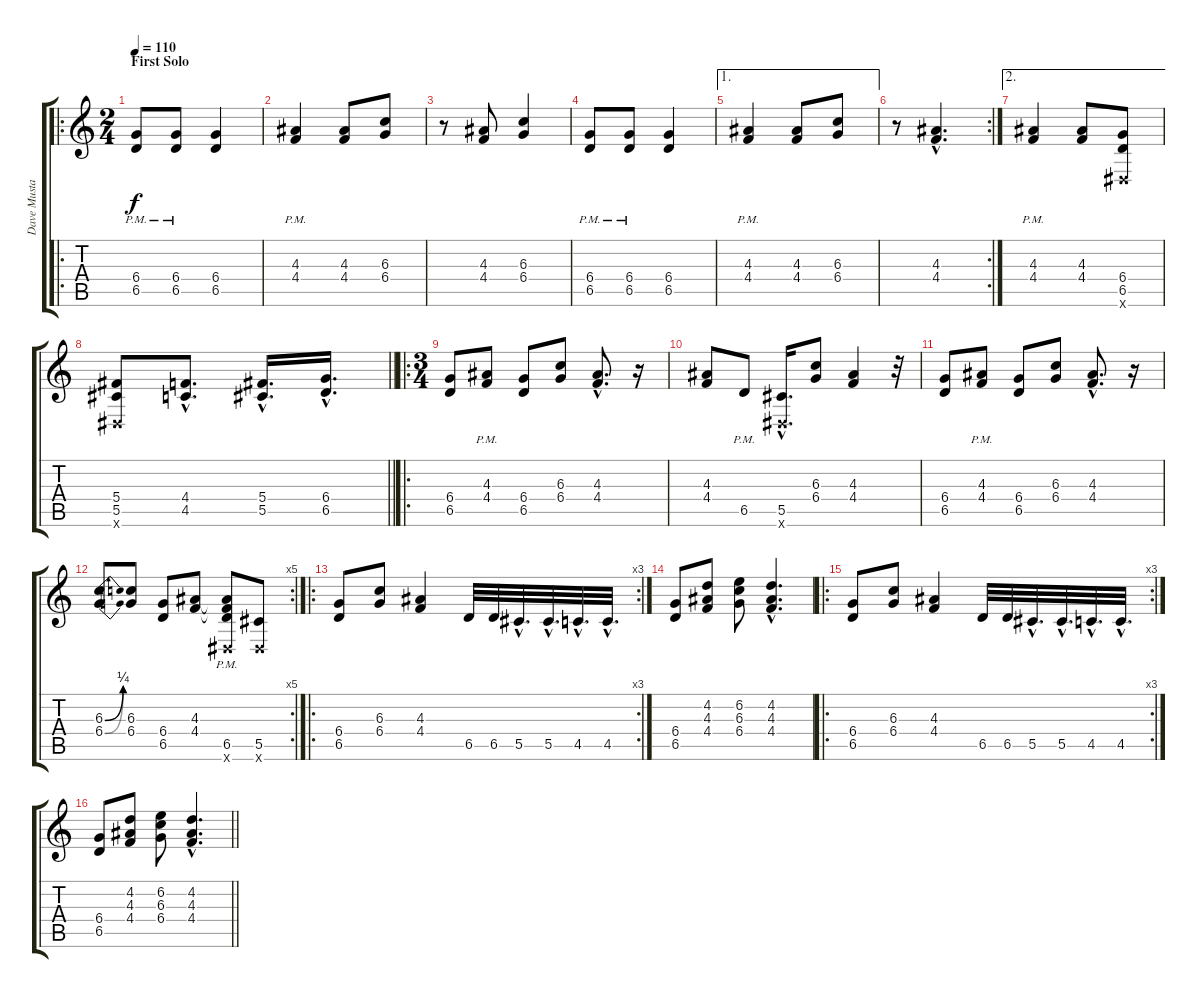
\track ("Dave Mustaine" "Dave Musta") {instrument distortionguitar}
\staff {score tabs}
\tuning (Eb4 Bb3 Gb3 Db3 Ab2 Eb2) {hide}
\ro
\ts (2 4)
\section ("" "First Solo")
\tempo 110
\clef g2
\ks c
(6.4{pm} 6.5{pm}).8{dy f} (6.4{pm} 6.5{pm}).8 (6.4 6.5).4 |
(4.3{pm} 4.4{pm}).4 (4.3 4.4).8 (6.3 6.4).8 |
r.8 (4.3 4.4).8 (6.3 6.4).4 |
(6.4{pm} 6.5{pm}).8 (6.4{pm} 6.5{pm}).8 (6.4 6.5).4 |
\ae 1
(4.3{pm} 4.4{pm}).4 (4.3 4.4).8 (6.3 6.4).8 |
\rc 2
r.8 (4.3{hac} 4.4{hac}).4{d} |
\ae 2
(4.3{pm} 4.4{pm}).4 (4.3 4.4).8 (6.4 6.5 0.6{x}).8 |
\barLineRight lightlight
(5.4 5.5 0.6{x}).8 (4.4{hac} 4.5{hac}).8{d} (5.4{hac} 5.5{hac}).16{d} (6.4{hac} 6.5{hac}).16{d} |
\ro
\ts (3 4)
(6.4 6.5).8 (4.3{pm} 4.4{pm}).8 (6.4 6.5).8 (6.3 6.4).8 (4.3{hac} 4.4{hac}).8{d} r.16 |
(4.3 4.4).8 6.5{pm}.8 (5.5{hac} 0.6{hac x}).16{d} (6.3 6.4).8 (4.3 4.4).4 r.32 |
(6.4 6.5).8 (4.3{pm} 4.4{pm}).8 (6.4 6.5).8 (6.3 6.4).8 (4.3{hac} 4.4{hac}).8{d} r.16 |
\rc 5
(6.3{be (bend 0 0 60 1)} 6.4{be (bend 0 0 60 1)}).8 (6.3 6.4).8 (6.4 6.5).8 (4.3 4.4).8 (4.3{t} 4.4{t} 6.5{pm} 0.6{x}).8 (5.5 0.6{x}).8 |
\ro
\rc 3
(6.4 6.5).8 (6.3 6.4).8 (4.3 4.4).4 6.5.32 6.5.32 5.5{hac}.32{d} 5.5{hac}.32{d} 4.5{hac}.32{d} 4.5{hac}.32{d} |
(6.4 6.5).8 (4.2 4.3 4.4).8 (6.2 6.3 6.4).8 (4.2{hac} 4.3{hac} 4.4{hac}).4{d} |
\ro
\rc 3
(6.4 6.5).8 (6.3 6.4).8 (4.3 4.4).4 6.5.32 6.5.32 5.5{hac}.32{d} 5.5{hac}.32{d} 4.5{hac}.32{d} 4.5{hac}.32{d} |
\barLineRight lightlight
(6.4 6.5).8 (4.2 4.3 4.4).8 (6.2 6.3 6.4).8 (4.2{hac} 4.3{hac} 4.4{hac}).4{d}
